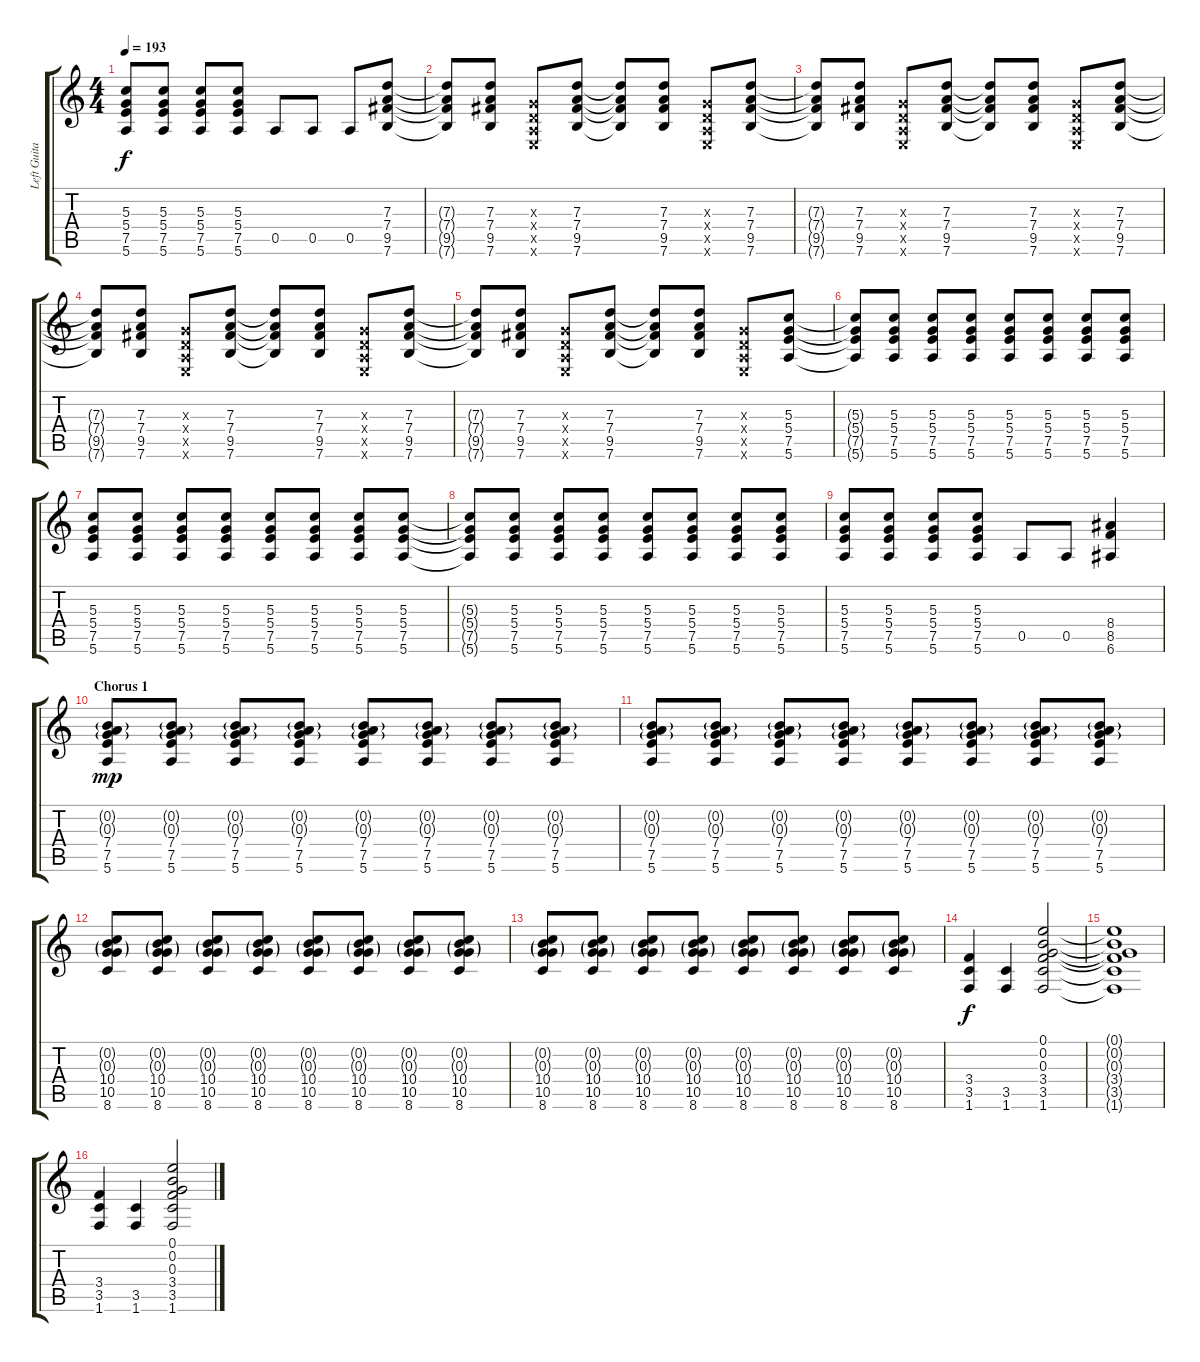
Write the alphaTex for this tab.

\track ("Left Guitar" "Left Guita") {instrument distortionguitar}
\staff {score tabs}
\tuning (E4 B3 G3 D3 A2 E2) {hide}
\ts (4 4)
\tempo 193
\clef g2
\ks c
(5.3 5.4 7.5 5.6).8{dy f} (5.3 5.4 7.5 5.6).8 (5.3 5.4 7.5 5.6).8 (5.3 5.4 7.5 5.6).8 0.5.8 0.5.8 0.5.8 (7.3 7.4 9.5 7.6).8 |
(7.3{t} 7.4{t} 9.5{t} 7.6{t}).8 (7.3 7.4 9.5 7.6).8 (0.3{x} 0.4{x} 0.5{x} 0.6{x}).8 (7.3 7.4 9.5 7.6).8 (7.3{t} 7.4{t} 9.5{t} 7.6{t}).8 (7.3 7.4 9.5 7.6).8 (0.3{x} 0.4{x} 0.5{x} 0.6{x}).8 (7.3 7.4 9.5 7.6).8 |
(7.3{t} 7.4{t} 9.5{t} 7.6{t}).8 (7.3 7.4 9.5 7.6).8 (0.3{x} 0.4{x} 0.5{x} 0.6{x}).8 (7.3 7.4 9.5 7.6).8 (7.3{t} 7.4{t} 9.5{t} 7.6{t}).8 (7.3 7.4 9.5 7.6).8 (0.3{x} 0.4{x} 0.5{x} 0.6{x}).8 (7.3 7.4 9.5 7.6).8 |
(7.3{t} 7.4{t} 9.5{t} 7.6{t}).8 (7.3 7.4 9.5 7.6).8 (0.3{x} 0.4{x} 0.5{x} 0.6{x}).8 (7.3 7.4 9.5 7.6).8 (7.3{t} 7.4{t} 9.5{t} 7.6{t}).8 (7.3 7.4 9.5 7.6).8 (0.3{x} 0.4{x} 0.5{x} 0.6{x}).8 (7.3 7.4 9.5 7.6).8 |
(7.3{t} 7.4{t} 9.5{t} 7.6{t}).8 (7.3 7.4 9.5 7.6).8 (0.3{x} 0.4{x} 0.5{x} 0.6{x}).8 (7.3 7.4 9.5 7.6).8 (7.3{t} 7.4{t} 9.5{t} 7.6{t}).8 (7.3 7.4 9.5 7.6).8 (0.3{x} 0.4{x} 0.5{x} 0.6{x}).8 (5.3 5.4 7.5 5.6).8 |
(5.3{t} 5.4{t} 7.5{t} 5.6{t}).8 (5.3 5.4 7.5 5.6).8 (5.3 5.4 7.5 5.6).8 (5.3 5.4 7.5 5.6).8 (5.3 5.4 7.5 5.6).8 (5.3 5.4 7.5 5.6).8 (5.3 5.4 7.5 5.6).8 (5.3 5.4 7.5 5.6).8 |
(5.3 5.4 7.5 5.6).8 (5.3 5.4 7.5 5.6).8 (5.3 5.4 7.5 5.6).8 (5.3 5.4 7.5 5.6).8 (5.3 5.4 7.5 5.6).8 (5.3 5.4 7.5 5.6).8 (5.3 5.4 7.5 5.6).8 (5.3 5.4 7.5 5.6).8 |
(5.3{t} 5.4{t} 7.5{t} 5.6{t}).8 (5.3 5.4 7.5 5.6).8 (5.3 5.4 7.5 5.6).8 (5.3 5.4 7.5 5.6).8 (5.3 5.4 7.5 5.6).8 (5.3 5.4 7.5 5.6).8 (5.3 5.4 7.5 5.6).8 (5.3 5.4 7.5 5.6).8 |
(5.3 5.4 7.5 5.6).8 (5.3 5.4 7.5 5.6).8 (5.3 5.4 7.5 5.6).8 (5.3 5.4 7.5 5.6).8 0.5.8 0.5.8 (8.4 8.5 6.6).4 |
\section ("" "Chorus 1")
(0.2{g} 0.3{g} 7.4 7.5 5.6).8{dy mp} (0.2{g} 0.3{g} 7.4 7.5 5.6).8 (0.2{g} 0.3{g} 7.4 7.5 5.6).8 (0.2{g} 0.3{g} 7.4 7.5 5.6).8 (0.2{g} 0.3{g} 7.4 7.5 5.6).8 (0.2{g} 0.3{g} 7.4 7.5 5.6).8 (0.2{g} 0.3{g} 7.4 7.5 5.6).8 (0.2{g} 0.3{g} 7.4 7.5 5.6).8 |
(0.2{g} 0.3{g} 7.4 7.5 5.6).8 (0.2{g} 0.3{g} 7.4 7.5 5.6).8 (0.2{g} 0.3{g} 7.4 7.5 5.6).8 (0.2{g} 0.3{g} 7.4 7.5 5.6).8 (0.2{g} 0.3{g} 7.4 7.5 5.6).8 (0.2{g} 0.3{g} 7.4 7.5 5.6).8 (0.2{g} 0.3{g} 7.4 7.5 5.6).8 (0.2{g} 0.3{g} 7.4 7.5 5.6).8 |
(0.2{g} 0.3{g} 10.4 10.5 8.6).8 (0.2{g} 0.3{g} 10.4 10.5 8.6).8 (0.2{g} 0.3{g} 10.4 10.5 8.6).8 (0.2{g} 0.3{g} 10.4 10.5 8.6).8 (0.2{g} 0.3{g} 10.4 10.5 8.6).8 (0.2{g} 0.3{g} 10.4 10.5 8.6).8 (0.2{g} 0.3{g} 10.4 10.5 8.6).8 (0.2{g} 0.3{g} 10.4 10.5 8.6).8 |
(0.2{g} 0.3{g} 10.4 10.5 8.6).8 (0.2{g} 0.3{g} 10.4 10.5 8.6).8 (0.2{g} 0.3{g} 10.4 10.5 8.6).8 (0.2{g} 0.3{g} 10.4 10.5 8.6).8 (0.2{g} 0.3{g} 10.4 10.5 8.6).8 (0.2{g} 0.3{g} 10.4 10.5 8.6).8 (0.2{g} 0.3{g} 10.4 10.5 8.6).8 (0.2{g} 0.3{g} 10.4 10.5 8.6).8 |
(3.4 3.5 1.6).4{dy f} (3.5 1.6).4 (0.1 0.2 0.3 3.4 3.5 1.6).2 |
(0.1{t} 0.2{t} 0.3{t} 3.4{t} 3.5{t} 1.6{t}).1 |
(3.4 3.5 1.6).4 (3.5 1.6).4 (0.1 0.2 0.3 3.4 3.5 1.6).2
